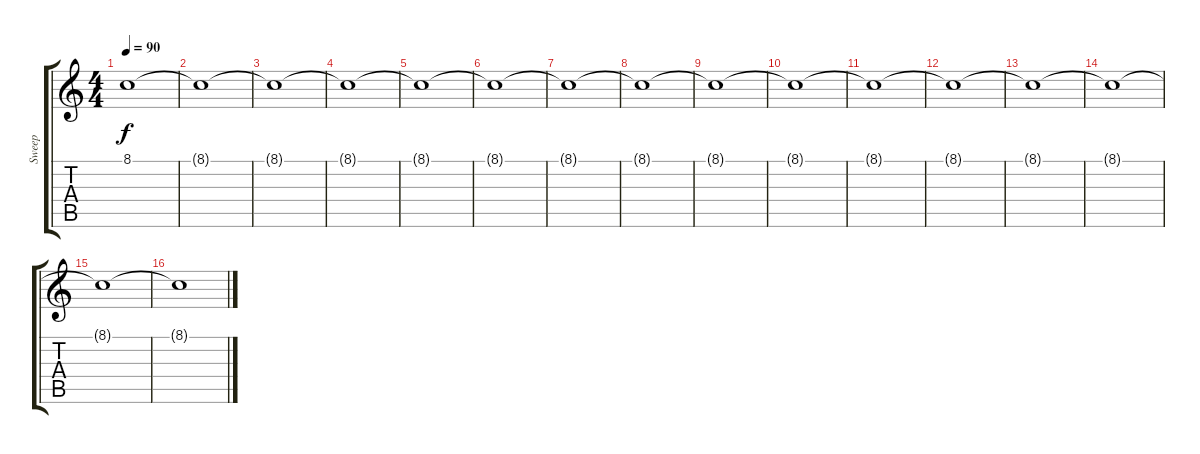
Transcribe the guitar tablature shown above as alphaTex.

\track ("Sweep" "Sweep") {instrument pad8sweep}
\staff {score tabs}
\tuning (E4 B3 G3 D3 A2 E2) {hide}
\ts (4 4)
\tempo 90
\clef g2
\ks c
8.1{t}.1{dy f} |
8.1{t}.1 |
8.1{t}.1 |
8.1{t}.1 |
8.1{t}.1 |
8.1{t}.1 |
8.1{t}.1 |
8.1{t}.1 |
8.1{t}.1 |
8.1{t}.1 |
8.1{t}.1 |
8.1{t}.1 |
8.1{t}.1 |
8.1{t}.1 |
8.1{t}.1 |
8.1{t}.1
